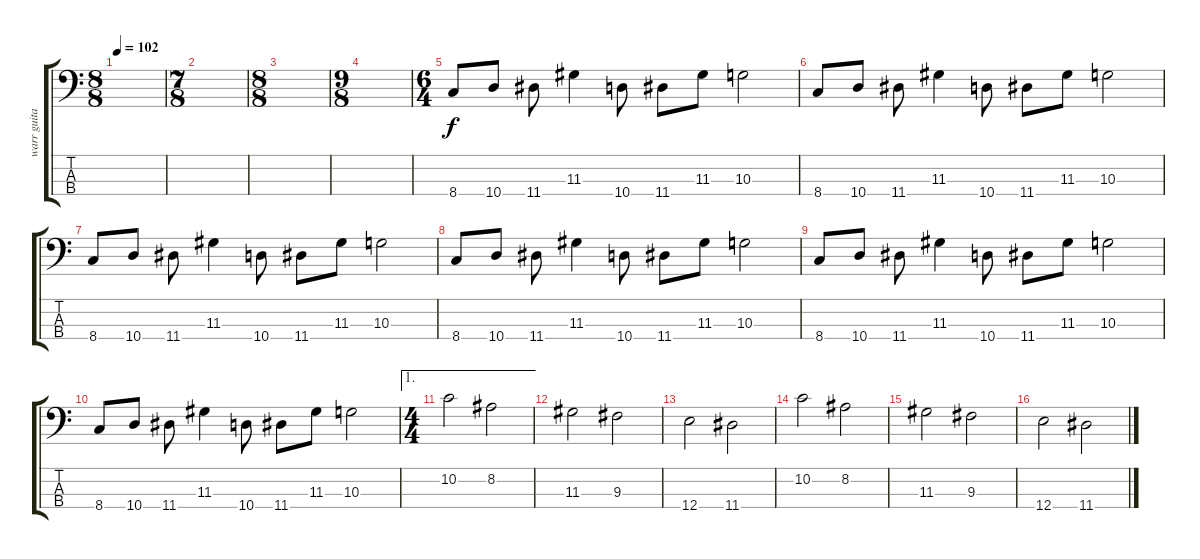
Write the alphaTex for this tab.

\track ("warr guitar's fuzz" "warr guita") {instrument distortionguitar}
\staff {score tabs}
\tuning (G2 D2 A1 E1) {hide}
\ts (8 8)
\tempo 102
\clef f4
\ks c
|
\ts (7 8)
|
\ts (8 8)
|
\ts (9 8)
|
\ts (6 4)
8.4.8 10.4.8 11.4.8 11.3.4 10.4.8 11.4.8 11.3.8 10.3.2 |
8.4.8 10.4.8 11.4.8 11.3.4 10.4.8 11.4.8 11.3.8 10.3.2 |
8.4.8 10.4.8 11.4.8 11.3.4 10.4.8 11.4.8 11.3.8 10.3.2 |
8.4.8 10.4.8 11.4.8 11.3.4 10.4.8 11.4.8 11.3.8 10.3.2 |
8.4.8 10.4.8 11.4.8 11.3.4 10.4.8 11.4.8 11.3.8 10.3.2 |
8.4.8 10.4.8 11.4.8 11.3.4 10.4.8 11.4.8 11.3.8 10.3.2 |
\ae 1
\ts (4 4)
10.2.2 8.2.2 |
11.3.2 9.3.2 |
12.4.2 11.4.2 |
10.2.2 8.2.2 |
11.3.2 9.3.2 |
12.4.2 11.4.2
